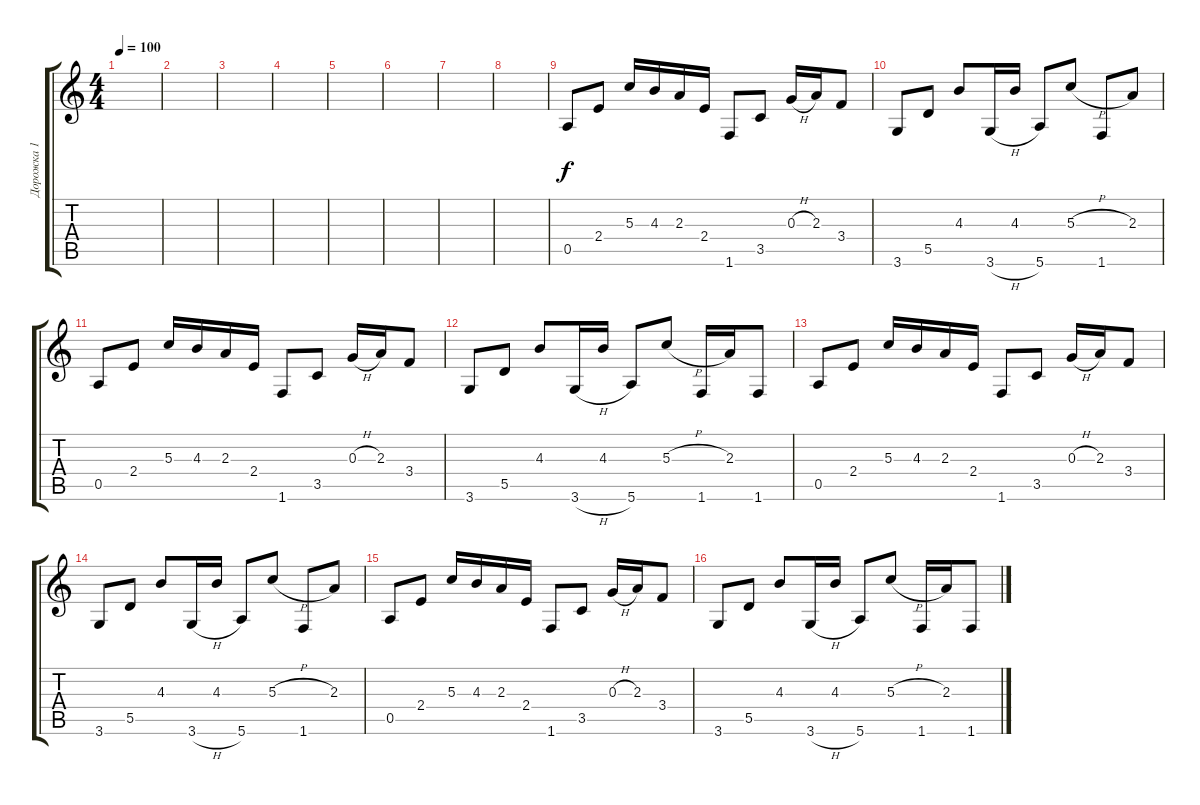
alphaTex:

\track ("Дорожка 1" "Дорожка 1") {instrument acousticguitarsteel}
\staff {score tabs}
\tuning (E4 B3 G3 D3 A2 E2) {hide}
\ts (4 4)
\tempo 100
\clef g2
\ks c
|
|
|
|
|
|
|
|
0.5.8 2.4.8 5.3.16 4.3.16 2.3.16 2.4.16 1.6.8 3.5.8 0.3{h}.16 2.3.16 3.4.8 |
3.6.8 5.5.8 4.3.8 3.6{h}.16 4.3.16 5.6.8 5.3{h}.8 1.6.8 2.3.8 |
0.5.8 2.4.8 5.3.16 4.3.16 2.3.16 2.4.16 1.6.8 3.5.8 0.3{h}.16 2.3.16 3.4.8 |
3.6.8 5.5.8 4.3.8 3.6{h}.16 4.3.16 5.6.8 5.3{h}.8 1.6.16 2.3.16 1.6.8 |
0.5.8 2.4.8 5.3.16 4.3.16 2.3.16 2.4.16 1.6.8 3.5.8 0.3{h}.16 2.3.16 3.4.8 |
3.6.8 5.5.8 4.3.8 3.6{h}.16 4.3.16 5.6.8 5.3{h}.8 1.6.8 2.3.8 |
0.5.8 2.4.8 5.3.16 4.3.16 2.3.16 2.4.16 1.6.8 3.5.8 0.3{h}.16 2.3.16 3.4.8 |
3.6.8 5.5.8 4.3.8 3.6{h}.16 4.3.16 5.6.8 5.3{h}.8 1.6.16 2.3.16 1.6.8
